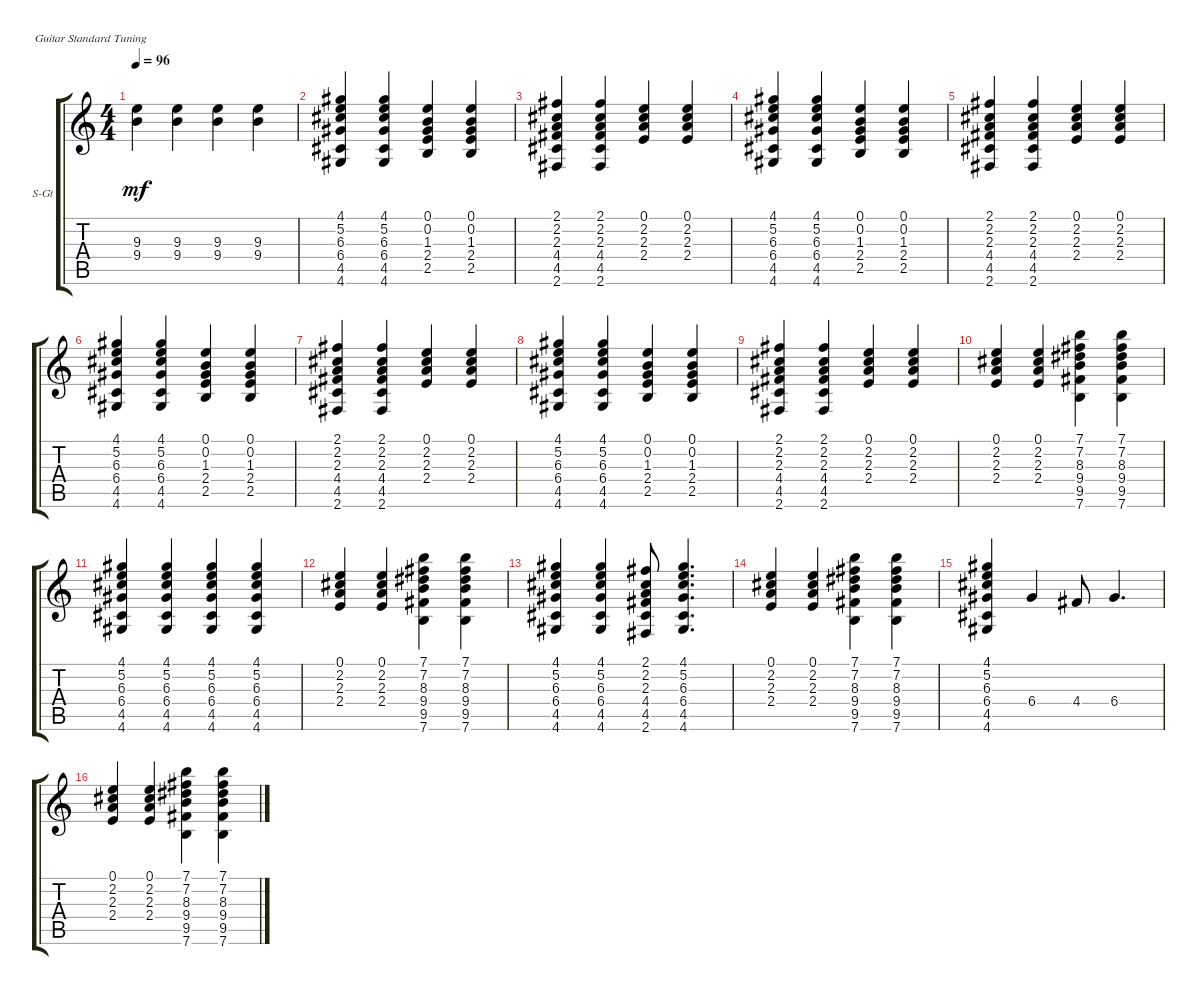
\bracketExtendMode groupsimilarinstruments
\firstSystemTrackNameOrientation horizontal
\otherSystemsTrackNameOrientation horizontal
\track ("Track 2" "S-Gt") {instrument electricgrandpiano}
\staff {score tabs}
\tuning (E4 B3 G3 D3 A2 E2)
\displaytranspose 12
\ts (4 4)
\tempo 96
\clef g2
\ks c
(9.4 9.3).4{dy mf} (9.3 9.4).4 (9.4 9.3).4 (9.4 9.3).4 |
(5.2 6.3 4.1 6.4 4.5 4.6).4 (5.2 6.3 4.1 6.4 4.5 4.6).4 (1.3 2.4 2.5 0.2 0.1).4 (1.3 2.4 2.5 0.2 0.1).4 |
(2.2 2.3 2.1 4.4 4.5 2.6).4 (2.2 2.3 2.1 4.4 4.5 2.6).4 (2.3 2.4 2.2 0.1).4 (2.3 2.4 2.2 0.1).4 |
(5.2 6.3 4.1 6.4 4.5 4.6).4 (5.2 6.3 4.1 6.4 4.5 4.6).4 (1.3 2.4 2.5 0.2 0.1).4 (1.3 2.4 2.5 0.2 0.1).4 |
(2.2 2.3 2.1 4.4 4.5 2.6).4 (2.2 2.3 2.1 4.4 4.5 2.6).4 (2.3 2.4 2.2 0.1).4 (2.3 2.4 2.2 0.1).4 |
(5.2 6.3 4.1 6.4 4.5 4.6).4 (5.2 6.3 4.1 6.4 4.5 4.6).4 (1.3 2.4 2.5 0.2 0.1).4 (1.3 2.4 2.5 0.2 0.1).4 |
(2.2 2.3 2.1 4.4 4.5 2.6).4 (2.2 2.3 2.1 4.4 4.5 2.6).4 (2.3 2.4 2.2 0.1).4 (2.3 2.4 2.2 0.1).4 |
(5.2 6.3 4.1 6.4 4.5 4.6).4 (5.2 6.3 4.1 6.4 4.5 4.6).4 (1.3 2.4 2.5 0.2 0.1).4 (1.3 2.4 2.5 0.2 0.1).4 |
(2.2 2.3 2.1 4.4 4.5 2.6).4 (2.2 2.3 2.1 4.4 4.5 2.6).4 (2.3 2.4 2.2 0.1).4 (2.3 2.4 2.2 0.1).4 |
(2.3 2.4 2.2 0.1).4 (2.3 2.4 2.2 0.1).4 (8.3 9.4 7.2 7.1 9.5 7.6).4 (8.3 9.4 7.2 7.1 9.5 7.6).4 |
(5.2 6.3 4.1 6.4 4.5 4.6).4 (5.2 6.3 4.1 6.4 4.5 4.6).4 (5.2 6.3 4.1 6.4 4.5 4.6).4 (5.2 6.3 4.1 6.4 4.5 4.6).4 |
(2.3 2.4 2.2 0.1).4 (2.3 2.4 2.2 0.1).4 (8.3 9.4 7.2 7.1 9.5 7.6).4 (8.3 9.4 7.2 7.1 9.5 7.6).4 |
(5.2 6.3 4.1 6.4 4.5 4.6).4 (5.2 6.3 4.1 6.4 4.5 4.6).4 (2.2 2.3 2.1 4.4 4.5 2.6).8 (5.2 6.3 4.1 6.4 4.5 4.6).4{d} |
(2.3 2.4 2.2 0.1).4 (2.3 2.4 2.2 0.1).4 (8.3 9.4 7.2 7.1 9.5 7.6).4 (8.3 9.4 7.2 7.1 9.5 7.6).4 |
(5.2 6.3 4.1 6.4 4.5 4.6).4 6.4.4 4.4.8 6.4.4{d} |
(2.3 2.4 2.2 0.1).4 (2.3 2.4 2.2 0.1).4 (8.3 9.4 7.2 7.1 9.5 7.6).4 (8.3 9.4 7.2 7.1 9.5 7.6).4
